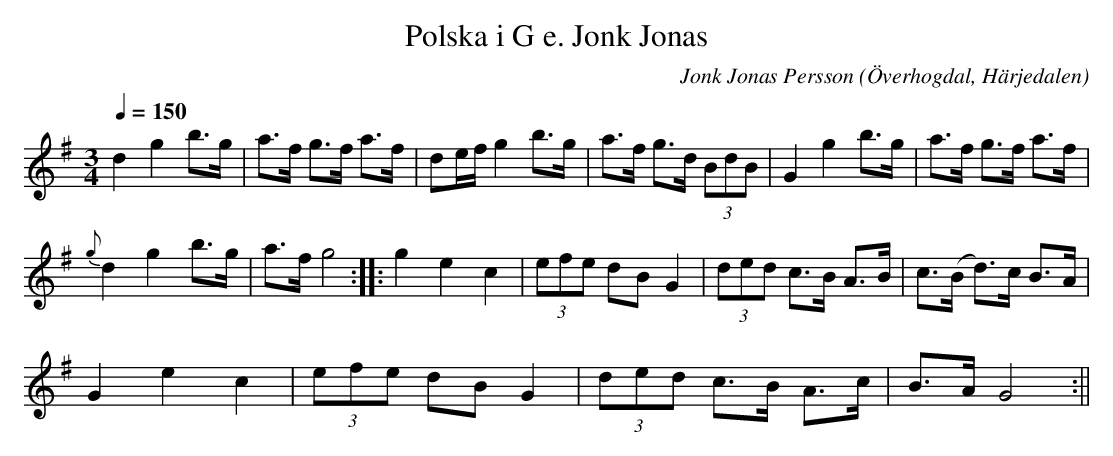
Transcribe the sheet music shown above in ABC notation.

X:1
T:Polska i G e. Jonk Jonas
O:Överhogdal, Härjedalen
Q:1/4=150
M:3/4
C:Jonk Jonas Persson
K:G
d2 g2 b>g| a>f g>f a>f | de/2f/2 g2 b>g | a>f g>d (3BdB | G2 g2 b>g | a>f g>f a>f |
{g} d2 g2 b>g| a>f g4 :||: g2 e2 c2 | (3efe dB G2 | (3ded c>B A>B | c>(B d)>c B>A |
G2 e2 c2 | (3efe dB G2 | (3ded c>B A>c | B>A G4 :||
